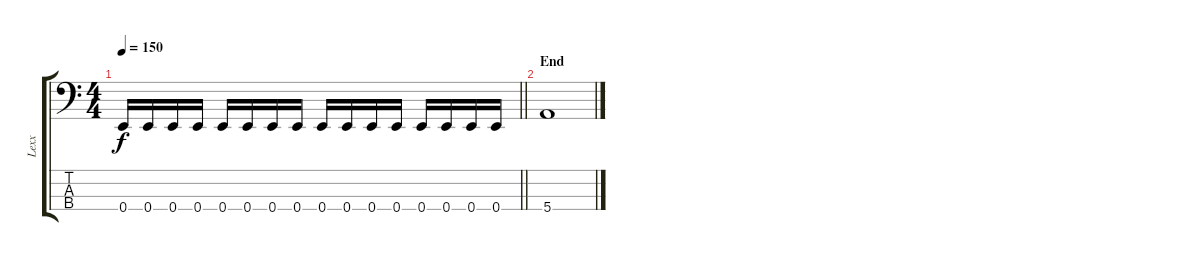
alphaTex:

\track ("Lexx" "Lexx") {instrument electricbasspick}
\staff {score tabs}
\tuning (G2 D2 A1 E1) {hide}
\ts (4 4)
\tempo 150
\clef f4
\barLineRight lightlight
\ks c
0.4.16{dy f} 0.4.16 0.4.16 0.4.16 0.4.16 0.4.16 0.4.16 0.4.16 0.4.16 0.4.16 0.4.16 0.4.16 0.4.16 0.4.16 0.4.16 0.4.16 |
\section ("" "End")
5.4.1
